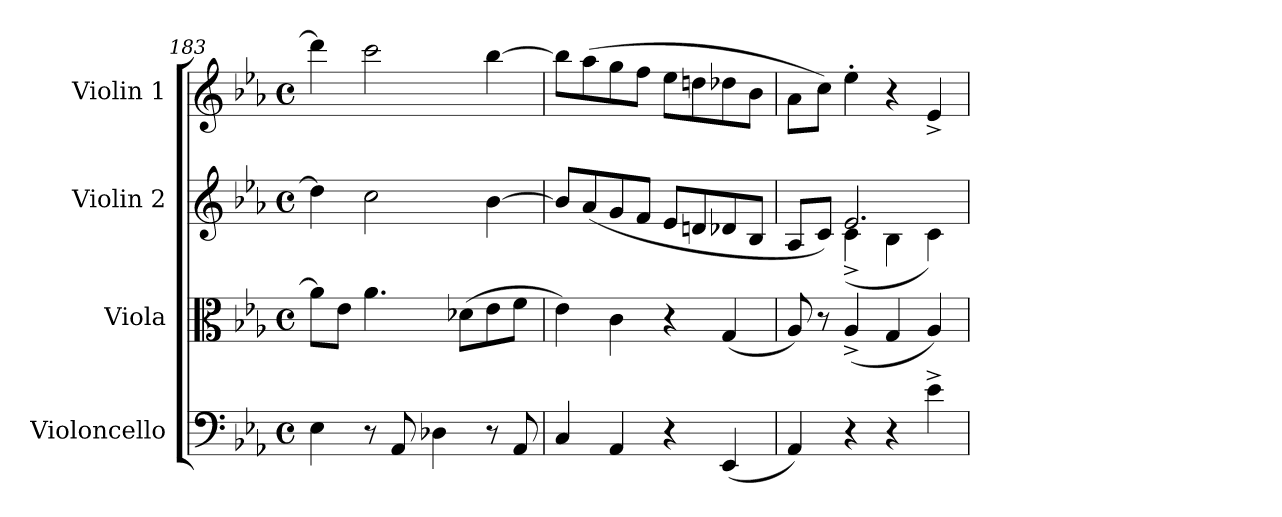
**kern	**kern	**kern	**kern
*part4	*part3	*part2	*part1
*staff4	*staff3	*staff2	*staff1
*I"Violoncello	*I"Viola	*I"Violin 2	*I"Violin 1
*I'Vc	*I'Vla	*I'Vln	*I'Vln
!!LO:LB:g=z
*clefF4	*clefC3	*clefG2	*clefG2
*k[b-e-a-]	*k[b-e-a-]	*k[b-e-a-]	*k[b-e-a-]
*M4/4	*M4/4	*M4/4	*M4/4
*met(c)	*met(c)	*met(c)	*met(c)
=183	=183	=183	=183
4E-\	8a-\L]	4dd-\]	4ddd-\]
.	8e-\J	.	.
8r	4.a-\	2cc\	2ccc\
8AA-/	.	.	.
4D-X\	.	.	.
.	(8d-X\L	.	.
8r	8e-\	[4b-\	[4bb-\
8AA-/	8f\J	.	.
=184	=184	=184	=184
4C/	4e-\)	8b-/L]	8bb-\L]
.	.	(8a-/	(8aa-\
4AA-/	4c\	8g/	8gg\
.	.	8f/J	8ff\J
4r	4r	8e-/L	8ee-\L
.	.	8dn/	8ddn\
(4EE-/	(4G/	8d-X/	8dd-X\
.	.	8B-/J	8b-\J
=185	=185	=185	=185
*	*	*^	*
4AA-/)	8A-/)	8A-/L	4ryy	8a-\L
.	8r	8c/J)	.	8cc\J)
4r	(4A-^/	2.e-/	(4c^\	4ee-'\
4r	4G/	.	4B-\	4r
4e-^\	4A-/)	.	4c\)	4e-^/
*	*	*v	*v	*
=	=	=	=
*-	*-	*-	*-
